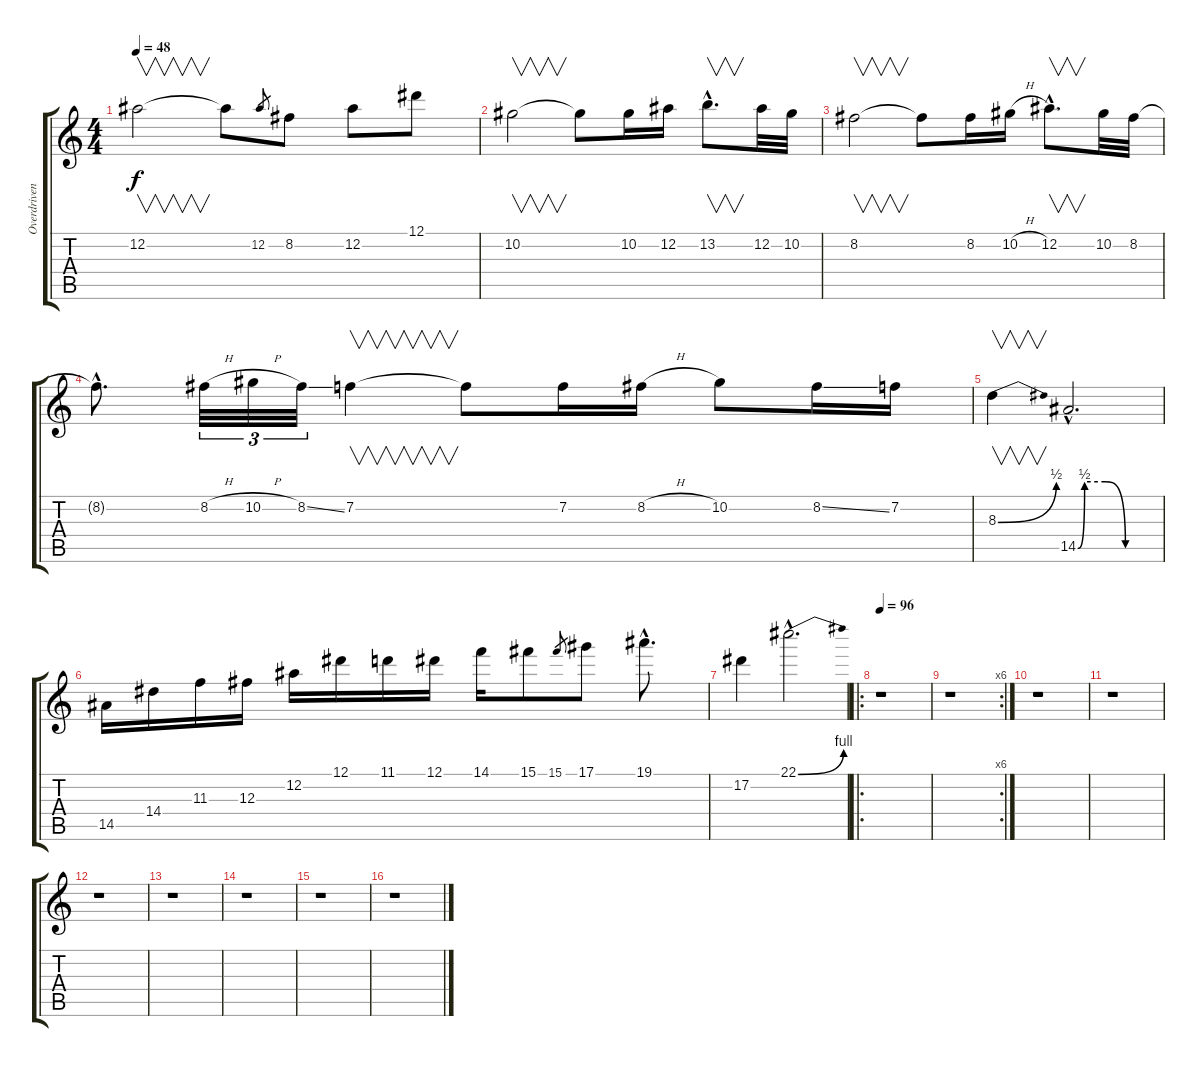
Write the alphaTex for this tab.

\track ("Overdriven gtr" "Overdriven") {instrument overdrivenguitar}
\staff {score tabs}
\tuning (Eb4 Bb3 Gb3 Db3 Ab2 Eb2) {hide}
\ts (4 4)
\tempo 48
\clef g2
\ks c
12.2.2{v dy f} 12.2{t}.8 12.2.8{gr} 8.2.8 12.2.8 12.1.8 |
10.2.2{v} 10.2{t}.8 10.2.16 12.2.16 13.2{hac}.8{v d} 12.2.32 10.2.32 |
8.2.2{v} 8.2{t}.8 8.2.16 10.2{h}.16 12.2{hac}.8{v d} 10.2.32 8.2.32 |
8.2{hac t}.8{d} 8.2{h}.32{tu (3 2)} 10.2{h}.32{tu (3 2)} 8.2{ss}.32{tu (3 2)} 7.2.4{v} 7.2{t}.8 7.2.16 8.2{h}.16 10.2.8 8.2{ss}.16 7.2.16 |
8.3{be (bend 0 0 60 2)}.4{v} 14.5{be (custom 0 0 5 2 20 2 35 0 60 0) hac}.2{d} |
14.5.16 14.4.16 11.3.16 12.3.16 12.2.16 12.1.16 11.1.16 12.1.16 14.1.16 15.1.8 15.1.8{gr} 17.1.8 19.1{hac}.8{d} |
17.2.4 22.1{be (bend 0 0 60 4) hac}.2{d} |
\ro
\tempo 96
r.1 |
\rc 6
r.1 |
r.1 |
r.1 |
r.1 |
r.1 |
r.1 |
r.1 |
r.1
